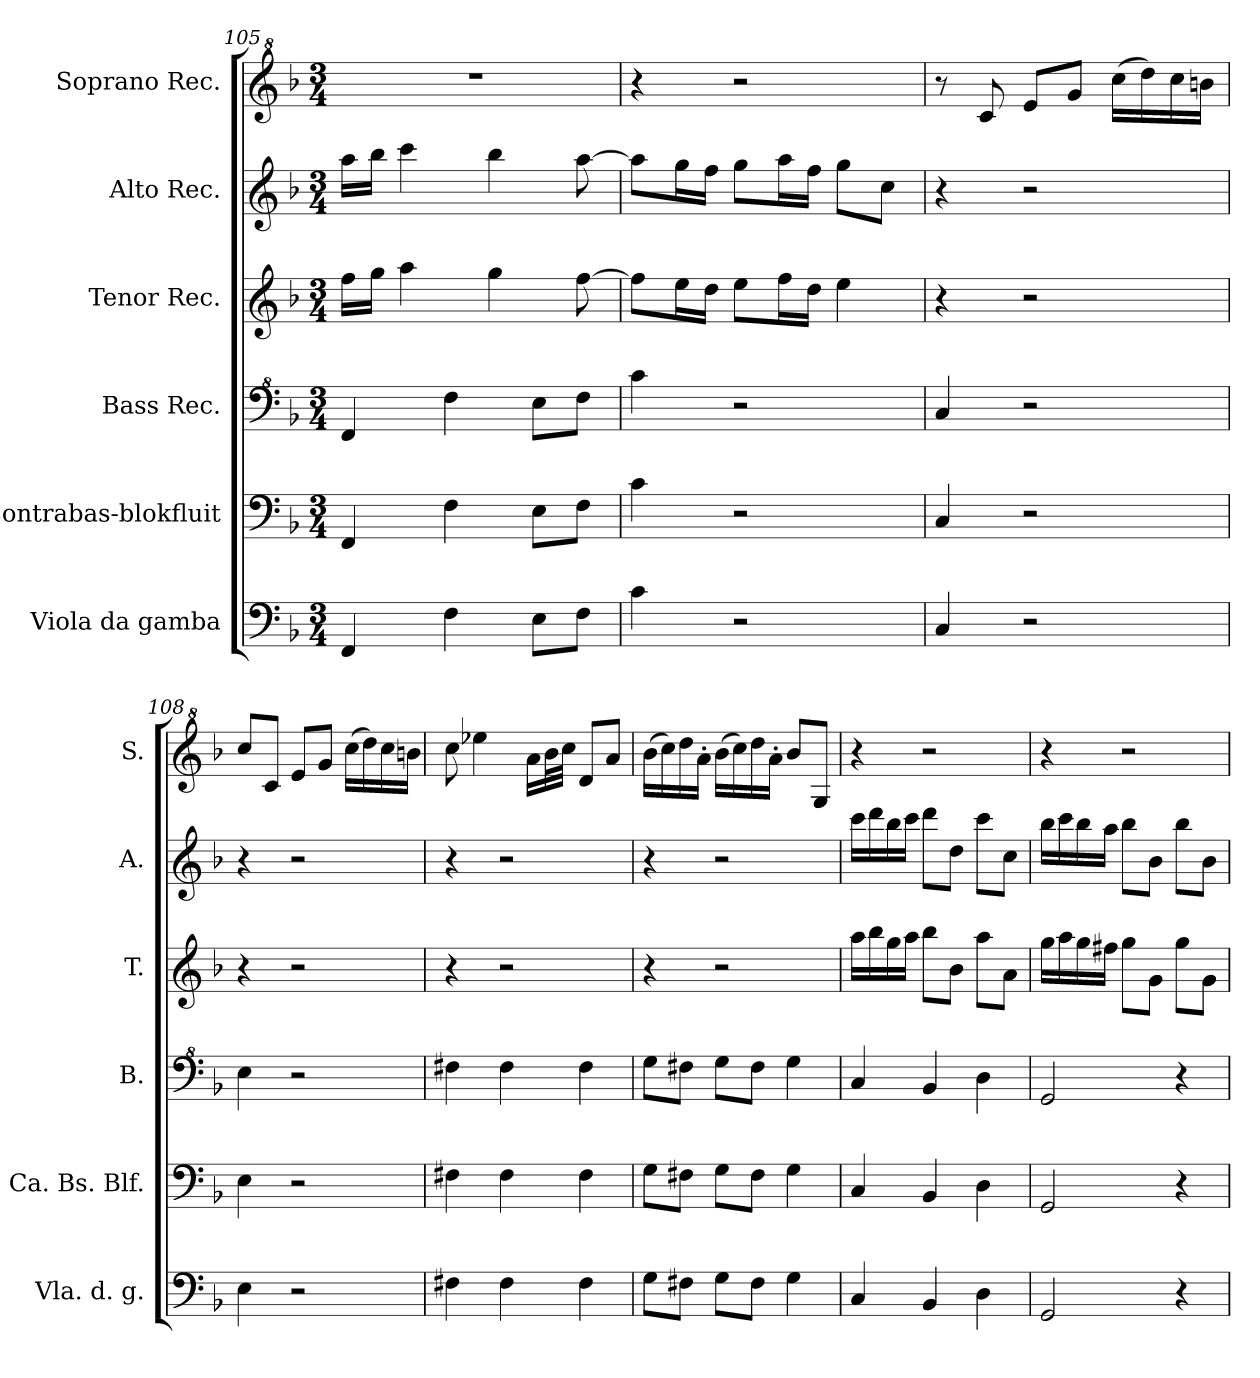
**kern	**kern	**kern	**kern	**kern	**kern
*part6	*part5	*part4	*part3	*part2	*part1
*staff6	*staff5	*staff4	*staff3	*staff2	*staff1
*I"Viola da gamba	*I"Contrabas-blokfluit	*I"Bass Rec.	*I"Tenor Rec.	*I"Alto Rec.	*I"Soprano Rec.
*I'Vla. d. g.	*I'Ca. Bs. Blf.	*I'B.	*I'T.	*I'A.	*I'S.
*clefF4	*clefF4	*clefF^4	*clefG2	*clefG2	*clefG^2
*k[b-]	*k[b-]	*k[b-]	*k[b-]	*k[b-]	*k[b-]
*M3/4	*M3/4	*M3/4	*M3/4	*M3/4	*M3/4
=105	=105	=105	=105	=105	=105
4FF/	4FF/	4F/	16ff\LL	16aa\LL	2.r
.	.	.	16gg\JJ	16bb-\JJ	.
.	.	.	4aa\	4ccc\	.
4F\	4F\	4f\	.	.	.
.	.	.	4gg\	4bb-\	.
8E\L	8E\L	8e\L	.	.	.
8F\J	8F\J	8f\J	[8ff\	[8aa\	.
=106	=106	=106	=106	=106	=106
4c\	4c\	4cc\	8ff\L]	8aa\L]	4r
.	.	.	16ee\L	16gg\L	.
.	.	.	16dd\JJ	16ff\JJ	.
2r	2r	2r	8ee\L	8gg\L	2r
.	.	.	16ff\L	16aa\L	.
.	.	.	16dd\JJ	16ff\JJ	.
.	.	.	4ee\	8gg\L	.
.	.	.	.	8cc\J	.
=107	=107	=107	=107	=107	=107
4C/	4C/	4c/	4r	4r	8r
.	.	.	.	.	8cc/
2r	2r	2r	2r	2r	8ee/L
.	.	.	.	.	8gg/J
.	.	.	.	.	(>16ccc\LL
.	.	.	.	.	16ddd\)
.	.	.	.	.	16ccc\
.	.	.	.	.	16bbn\JJ
=108	=108	=108	=108	=108	=108
4E\	4E\	4e\	4r	4r	8ccc/L
.	.	.	.	.	8cc/J
2r	2r	2r	2r	2r	8ee/L
.	.	.	.	.	8gg/J
.	.	.	.	.	(>16ccc\LL
.	.	.	.	.	16ddd\)
.	.	.	.	.	16ccc\
.	.	.	.	.	16bbn\JJ
=109	=109	=109	=109	=109	=109
4F#X\	4F#X\	4f#X\	4r	4r	8ccc\
.	.	.	.	.	4eee-X\
4F#\	4F#\	4f#\	2r	2r	.
.	.	.	.	.	16aa\LL
.	.	.	.	.	32bb-\L
.	.	.	.	.	32ccc\JJJ
4F#\	4F#\	4f#\	.	.	8dd/L
.	.	.	.	.	8aa/J
=110	=110	=110	=110	=110	=110
8G\L	8G\L	8g\L	4r	4r	(>16bb-\LL
.	.	.	.	.	16ccc\)
8F#X\J	8F#X\J	8f#X\J	.	.	16ddd\
.	.	.	.	.	16aa'\JJ
8G\L	8G\L	8g\L	2r	2r	(>16bb-\LL
.	.	.	.	.	16ccc\)
8F#\J	8F#\J	8f#\J	.	.	16ddd\
.	.	.	.	.	16aa'\JJ
4G\	4G\	4g\	.	.	8bb-/L
.	.	.	.	.	8g/J
=111	=111	=111	=111	=111	=111
4C/	4C/	4c/	16aa\LL	16ccc\LL	4r
.	.	.	16bb-\	16ddd\	.
.	.	.	16gg\	16bb-\	.
.	.	.	16aa\JJ	16ccc\JJ	.
4BB-/	4BB-/	4B-/	8bb-\L	8ddd\L	2r
.	.	.	8b-\J	8dd\J	.
4D\	4D\	4d\	8aa\L	8ccc\L	.
.	.	.	8a\J	8cc\J	.
!!LO:LB:g=z
=112	=112	=112	=112	=112	=112
2GG/	2GG/	2G/	16gg\LL	16bb-\LL	4r
.	.	.	16aa\	16ccc\	.
.	.	.	16gg\	16bb-\	.
.	.	.	16ff#X\JJ	16aa\JJ	.
.	.	.	8gg\L	8bb-\L	2r
.	.	.	8g\J	8b-\J	.
4r	4r	4r	8gg\L	8bb-\L	.
.	.	.	8g\J	8b-\J	.
=	=	=	=	=	=
*-	*-	*-	*-	*-	*-
